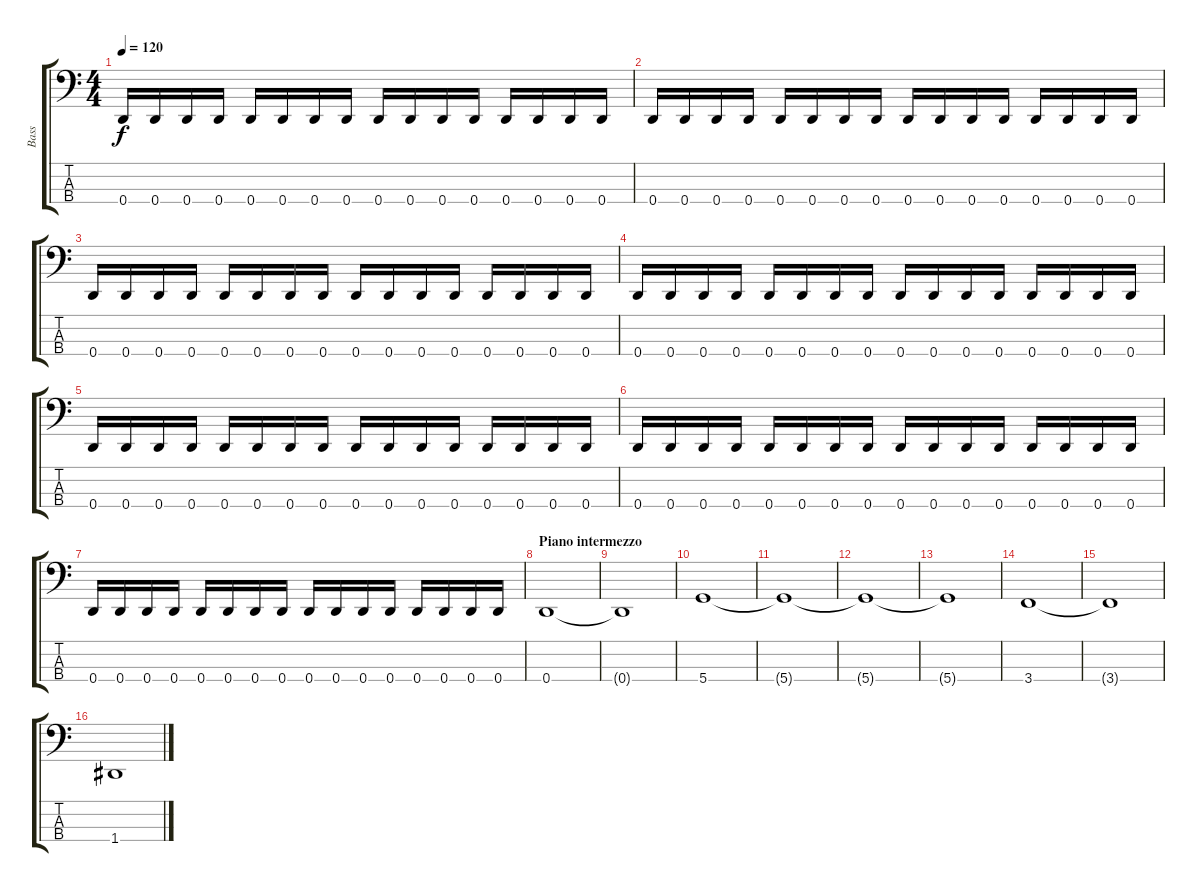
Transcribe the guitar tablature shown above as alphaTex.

\track ("Bass" "Bass") {instrument electricbasspick}
\staff {score tabs}
\tuning (G2 D2 A1 D1) {hide}
\ts (4 4)
\tempo 120
\clef f4
\ks c
0.4.16{dy f} 0.4.16 0.4.16 0.4.16 0.4.16 0.4.16 0.4.16 0.4.16 0.4.16 0.4.16 0.4.16 0.4.16 0.4.16 0.4.16 0.4.16 0.4.16 |
0.4.16 0.4.16 0.4.16 0.4.16 0.4.16 0.4.16 0.4.16 0.4.16 0.4.16 0.4.16 0.4.16 0.4.16 0.4.16 0.4.16 0.4.16 0.4.16 |
0.4.16 0.4.16 0.4.16 0.4.16 0.4.16 0.4.16 0.4.16 0.4.16 0.4.16 0.4.16 0.4.16 0.4.16 0.4.16 0.4.16 0.4.16 0.4.16 |
0.4.16 0.4.16 0.4.16 0.4.16 0.4.16 0.4.16 0.4.16 0.4.16 0.4.16 0.4.16 0.4.16 0.4.16 0.4.16 0.4.16 0.4.16 0.4.16 |
0.4.16 0.4.16 0.4.16 0.4.16 0.4.16 0.4.16 0.4.16 0.4.16 0.4.16 0.4.16 0.4.16 0.4.16 0.4.16 0.4.16 0.4.16 0.4.16 |
0.4.16 0.4.16 0.4.16 0.4.16 0.4.16 0.4.16 0.4.16 0.4.16 0.4.16 0.4.16 0.4.16 0.4.16 0.4.16 0.4.16 0.4.16 0.4.16 |
0.4.16 0.4.16 0.4.16 0.4.16 0.4.16 0.4.16 0.4.16 0.4.16 0.4.16 0.4.16 0.4.16 0.4.16 0.4.16 0.4.16 0.4.16 0.4.16 |
\section ("" "Piano intermezzo")
0.4.1 |
0.4{t}.1 |
5.4.1 |
5.4{t}.1 |
5.4{t}.1 |
5.4{t}.1 |
3.4.1 |
3.4{t}.1 |
1.4.1
